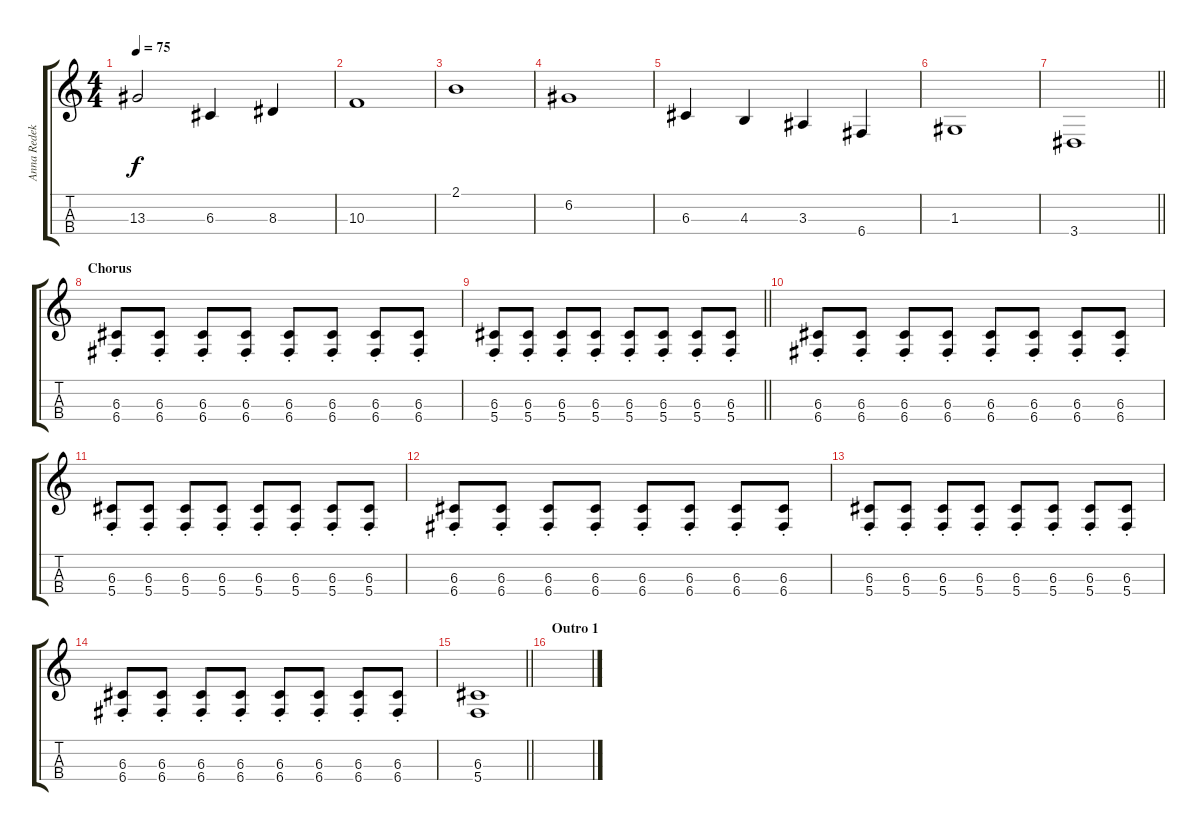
\track ("Anna Redekop" "Anna Redek") {instrument viola}
\staff {score tabs}
\tuning (A4 D4 G3 C3) {hide}
\ts (4 4)
\tempo 75
\clef g2
\ks c
13.3{t}.2{dy f volume 4} 6.3.4{volume 6} 8.3.4 |
10.3.1 |
2.1.1 |
6.2.1 |
6.3.4 4.3.4 3.3.4 6.4.4 |
1.3.1 |
\barLineRight lightlight
3.4.1{volume 0} |
\section ("" "Chorus")
(6.3{st} 6.4{st}).8{volume 7} (6.3{st} 6.4{st}).8 (6.3{st} 6.4{st}).8 (6.3{st} 6.4{st}).8 (6.3{st} 6.4{st}).8 (6.3{st} 6.4{st}).8 (6.3{st} 6.4{st}).8 (6.3{st} 6.4{st}).8 |
\barLineRight lightlight
(6.3{st} 5.4{st}).8 (6.3{st} 5.4{st}).8 (6.3{st} 5.4{st}).8 (6.3{st} 5.4{st}).8 (6.3{st} 5.4{st}).8 (6.3{st} 5.4{st}).8 (6.3{st} 5.4{st}).8 (6.3{st} 5.4{st}).8 |
(6.3{st} 6.4{st}).8 (6.3{st} 6.4{st}).8 (6.3{st} 6.4{st}).8 (6.3{st} 6.4{st}).8 (6.3{st} 6.4{st}).8 (6.3{st} 6.4{st}).8 (6.3{st} 6.4{st}).8 (6.3{st} 6.4{st}).8 |
(6.3{st} 5.4{st}).8 (6.3{st} 5.4{st}).8 (6.3{st} 5.4{st}).8 (6.3{st} 5.4{st}).8 (6.3{st} 5.4{st}).8 (6.3{st} 5.4{st}).8 (6.3{st} 5.4{st}).8 (6.3{st} 5.4{st}).8 |
(6.3{st} 6.4{st}).8 (6.3{st} 6.4{st}).8 (6.3{st} 6.4{st}).8 (6.3{st} 6.4{st}).8 (6.3{st} 6.4{st}).8 (6.3{st} 6.4{st}).8 (6.3{st} 6.4{st}).8 (6.3{st} 6.4{st}).8 |
(6.3{st} 5.4{st}).8 (6.3{st} 5.4{st}).8 (6.3{st} 5.4{st}).8 (6.3{st} 5.4{st}).8 (6.3{st} 5.4{st}).8 (6.3{st} 5.4{st}).8 (6.3{st} 5.4{st}).8 (6.3{st} 5.4{st}).8 |
(6.3{st} 6.4{st}).8 (6.3{st} 6.4{st}).8 (6.3{st} 6.4{st}).8 (6.3{st} 6.4{st}).8 (6.3{st} 6.4{st}).8 (6.3{st} 6.4{st}).8 (6.3{st} 6.4{st}).8 (6.3{st} 6.4{st}).8 |
\barLineRight lightlight
(6.3 5.4).1 |
\section ("" "Outro 1")
